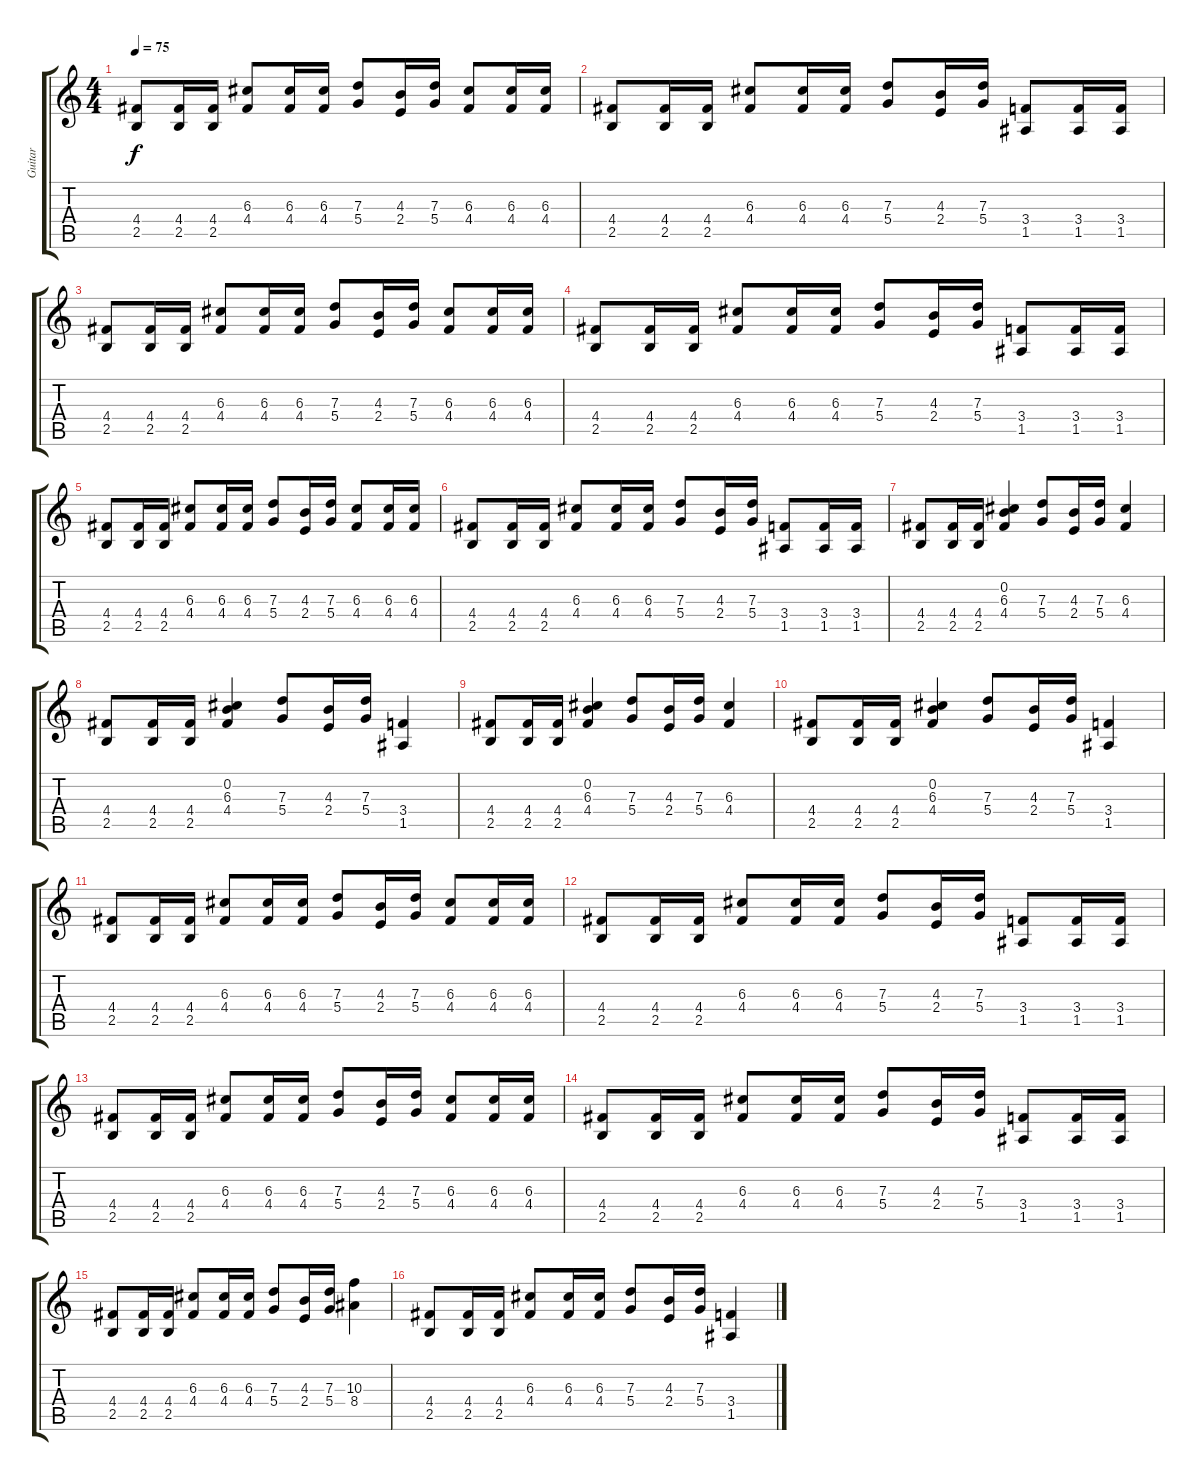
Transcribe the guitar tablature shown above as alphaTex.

\track ("Guitar" "Guitar") {instrument overdrivenguitar}
\staff {score tabs}
\tuning (E4 B3 G3 D3 A2 E2) {hide}
\ts (4 4)
\tempo 75
\clef g2
\ks c
(4.4 2.5).8{dy f} (4.4 2.5).16 (4.4 2.5).16 (6.3 4.4).8 (6.3 4.4).16 (6.3 4.4).16 (7.3 5.4).8 (4.3 2.4).16 (7.3 5.4).16 (6.3 4.4).8 (6.3 4.4).16 (6.3 4.4).16 |
(4.4 2.5).8 (4.4 2.5).16 (4.4 2.5).16 (6.3 4.4).8 (6.3 4.4).16 (6.3 4.4).16 (7.3 5.4).8 (4.3 2.4).16 (7.3 5.4).16 (3.4 1.5).8 (3.4 1.5).16 (3.4 1.5).16 |
(4.4 2.5).8 (4.4 2.5).16 (4.4 2.5).16 (6.3 4.4).8 (6.3 4.4).16 (6.3 4.4).16 (7.3 5.4).8 (4.3 2.4).16 (7.3 5.4).16 (6.3 4.4).8 (6.3 4.4).16 (6.3 4.4).16 |
(4.4 2.5).8 (4.4 2.5).16 (4.4 2.5).16 (6.3 4.4).8 (6.3 4.4).16 (6.3 4.4).16 (7.3 5.4).8 (4.3 2.4).16 (7.3 5.4).16 (3.4 1.5).8 (3.4 1.5).16 (3.4 1.5).16 |
(4.4 2.5).8 (4.4 2.5).16 (4.4 2.5).16 (6.3 4.4).8 (6.3 4.4).16 (6.3 4.4).16 (7.3 5.4).8 (4.3 2.4).16 (7.3 5.4).16 (6.3 4.4).8 (6.3 4.4).16 (6.3 4.4).16 |
(4.4 2.5).8 (4.4 2.5).16 (4.4 2.5).16 (6.3 4.4).8 (6.3 4.4).16 (6.3 4.4).16 (7.3 5.4).8 (4.3 2.4).16 (7.3 5.4).16 (3.4 1.5).8 (3.4 1.5).16 (3.4 1.5).16 |
(4.4 2.5).8 (4.4 2.5).16 (4.4 2.5).16 (0.2 6.3 4.4).4 (7.3 5.4).8 (4.3 2.4).16 (7.3 5.4).16 (6.3 4.4).4 |
(4.4 2.5).8 (4.4 2.5).16 (4.4 2.5).16 (0.2 6.3 4.4).4 (7.3 5.4).8 (4.3 2.4).16 (7.3 5.4).16 (3.4 1.5).4 |
(4.4 2.5).8 (4.4 2.5).16 (4.4 2.5).16 (0.2 6.3 4.4).4 (7.3 5.4).8 (4.3 2.4).16 (7.3 5.4).16 (6.3 4.4).4 |
(4.4 2.5).8 (4.4 2.5).16 (4.4 2.5).16 (0.2 6.3 4.4).4 (7.3 5.4).8 (4.3 2.4).16 (7.3 5.4).16 (3.4 1.5).4 |
(4.4 2.5).8 (4.4 2.5).16 (4.4 2.5).16 (6.3 4.4).8 (6.3 4.4).16 (6.3 4.4).16 (7.3 5.4).8 (4.3 2.4).16 (7.3 5.4).16 (6.3 4.4).8 (6.3 4.4).16 (6.3 4.4).16 |
(4.4 2.5).8 (4.4 2.5).16 (4.4 2.5).16 (6.3 4.4).8 (6.3 4.4).16 (6.3 4.4).16 (7.3 5.4).8 (4.3 2.4).16 (7.3 5.4).16 (3.4 1.5).8 (3.4 1.5).16 (3.4 1.5).16 |
(4.4 2.5).8 (4.4 2.5).16 (4.4 2.5).16 (6.3 4.4).8 (6.3 4.4).16 (6.3 4.4).16 (7.3 5.4).8 (4.3 2.4).16 (7.3 5.4).16 (6.3 4.4).8 (6.3 4.4).16 (6.3 4.4).16 |
(4.4 2.5).8 (4.4 2.5).16 (4.4 2.5).16 (6.3 4.4).8 (6.3 4.4).16 (6.3 4.4).16 (7.3 5.4).8 (4.3 2.4).16 (7.3 5.4).16 (3.4 1.5).8 (3.4 1.5).16 (3.4 1.5).16 |
(4.4 2.5).8 (4.4 2.5).16 (4.4 2.5).16 (6.3 4.4).8 (6.3 4.4).16 (6.3 4.4).16 (7.3 5.4).8 (4.3 2.4).16 (7.3 5.4).16 (10.3 8.4).4 |
(4.4 2.5).8 (4.4 2.5).16 (4.4 2.5).16 (6.3 4.4).8 (6.3 4.4).16 (6.3 4.4).16 (7.3 5.4).8 (4.3 2.4).16 (7.3 5.4).16 (3.4 1.5).4
